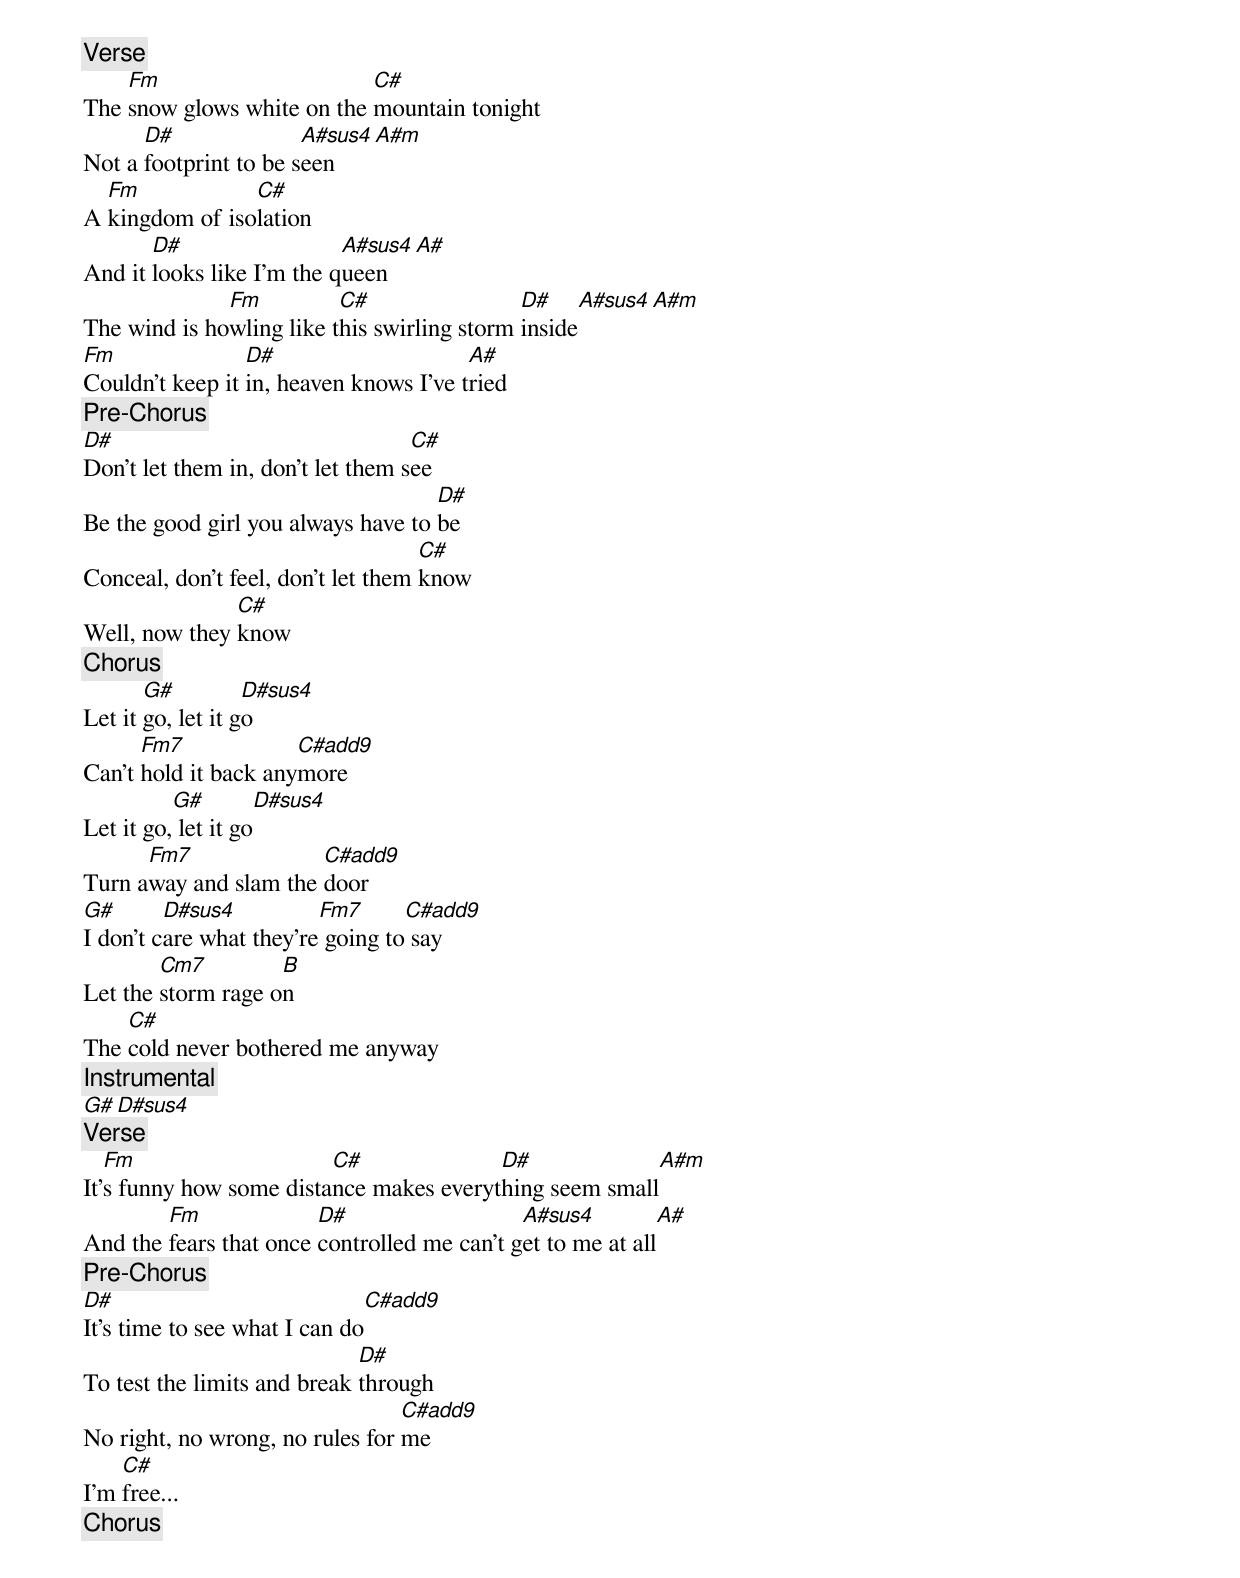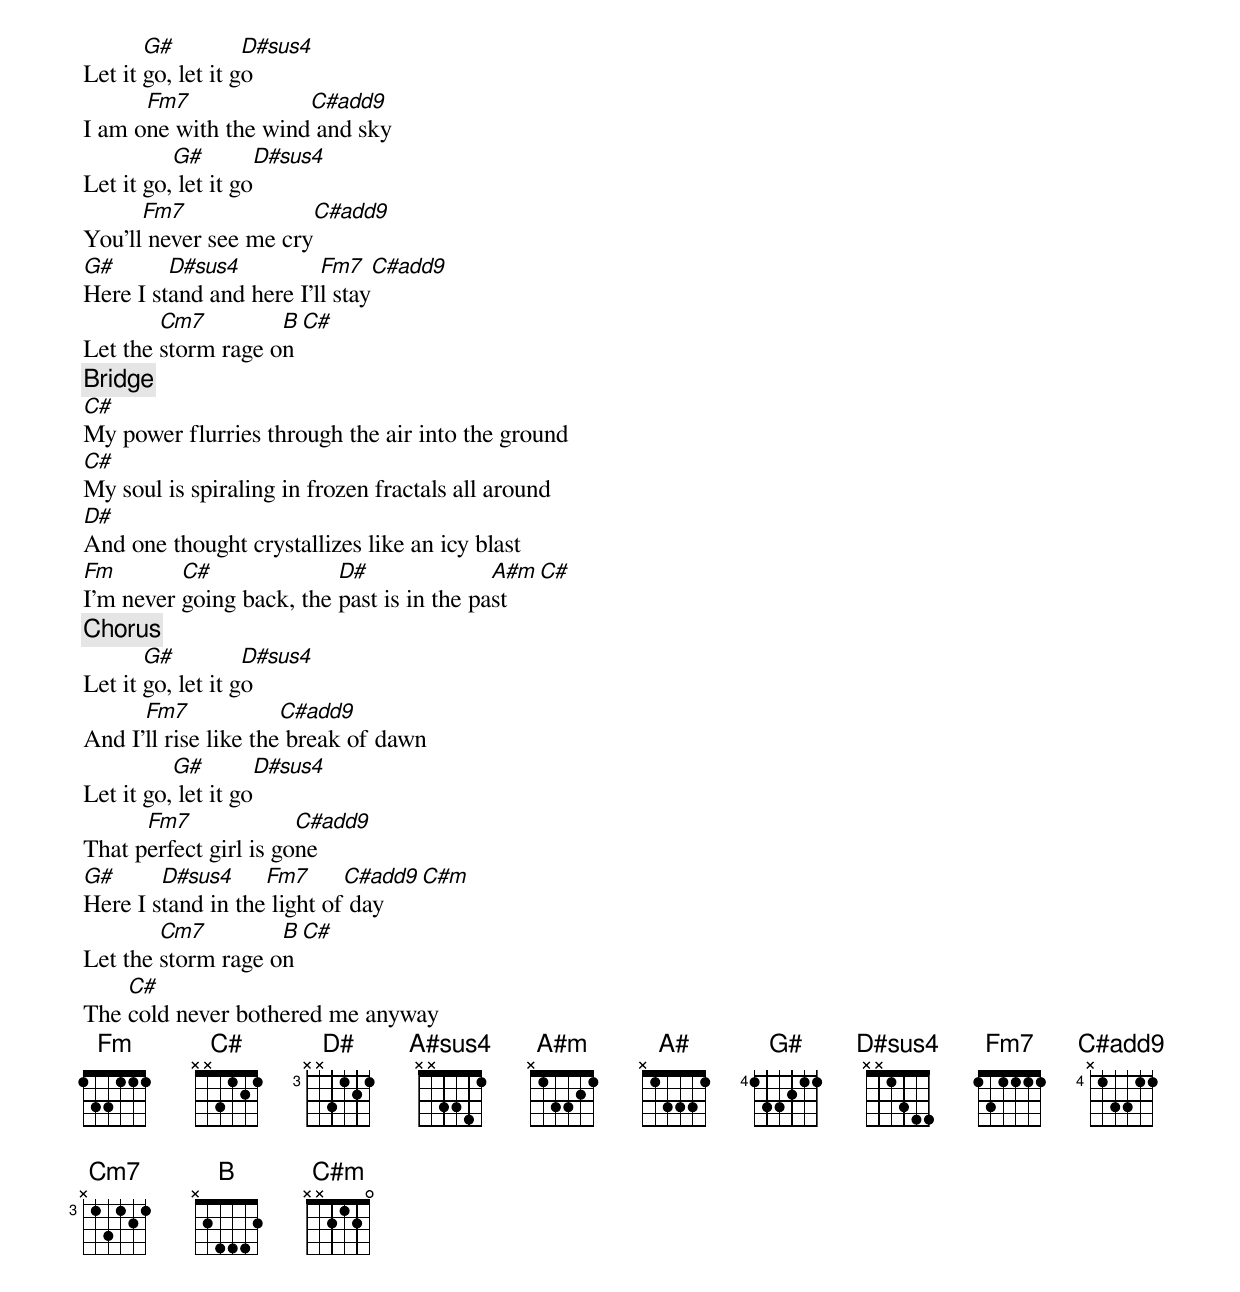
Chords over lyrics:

[Verse]
    Fm                      C#
The snow glows white on the mountain tonight
      D#               A#sus4   A#m
Not a footprint to be seen
  Fm            C#
A kingdom of isolation
       D#                  A#sus4    A#
And it looks like I'm the queen
              Fm          C#                 D#              A#sus4    A#m
The wind is howling like this swirling storm inside
Fm               D#                     A#
Couldn't keep it in, heaven knows I've tried
[Pre-Chorus]
D#                                 C#
Don't let them in, don't let them see
                                    D#
Be the good girl you always have to be
                                    C#
Conceal, don't feel, don't let them know
               C#
Well, now they know
[Chorus]
       G#          D#sus4
Let it go, let it go
      Fm7             C#add9
Can't hold it back anymore
          G#          D#sus4
Let it go, let it go
      Fm7              C#add9
Turn away and slam the door
G#       D#sus4          Fm7      C#add9
I don't care what they're going to say
        Cm7         B
Let the storm rage on
    C#
The cold never bothered me anyway
[Instrumental]
G#   D#sus4
[Verse]
   Fm                    C#              D#               A#m
It's funny how some distance makes everything seem small
        Fm              D#                   A#sus4         A#
And the fears that once controlled me can't get to me at all
[Pre-Chorus]
D#                            C#add9
It's time to see what I can do
                             D#
To test the limits and break through
                                 C#add9
No right, no wrong, no rules for me
    C#
I'm free...
[Chorus]
       G#          D#sus4
Let it go, let it go
      Fm7             C#add9
I am one with the wind and sky
          G#          D#sus4
Let it go, let it go
      Fm7              C#add9
You'll never see me cry
G#       D#sus4          Fm7      C#add9
Here I stand and here I'll stay
        Cm7         B      C#
Let the storm rage on
[Bridge]
C#
My power flurries through the air into the ground
C#
My soul is spiraling in frozen fractals all around
D#
And one thought crystallizes like an icy blast
Fm        C#              D#               A#m     C#
I'm never going back, the past is in the past
[Chorus]
       G#          D#sus4
Let it go, let it go
      Fm7             C#add9
And I'll rise like the break of dawn
          G#          D#sus4
Let it go, let it go
      Fm7              C#add9
That perfect girl is gone
G#      D#sus4     Fm7      C#add9    C#m
Here I stand in the light of day
        Cm7         B      C#
Let the storm rage on
    C#
The cold never bothered me anyway
